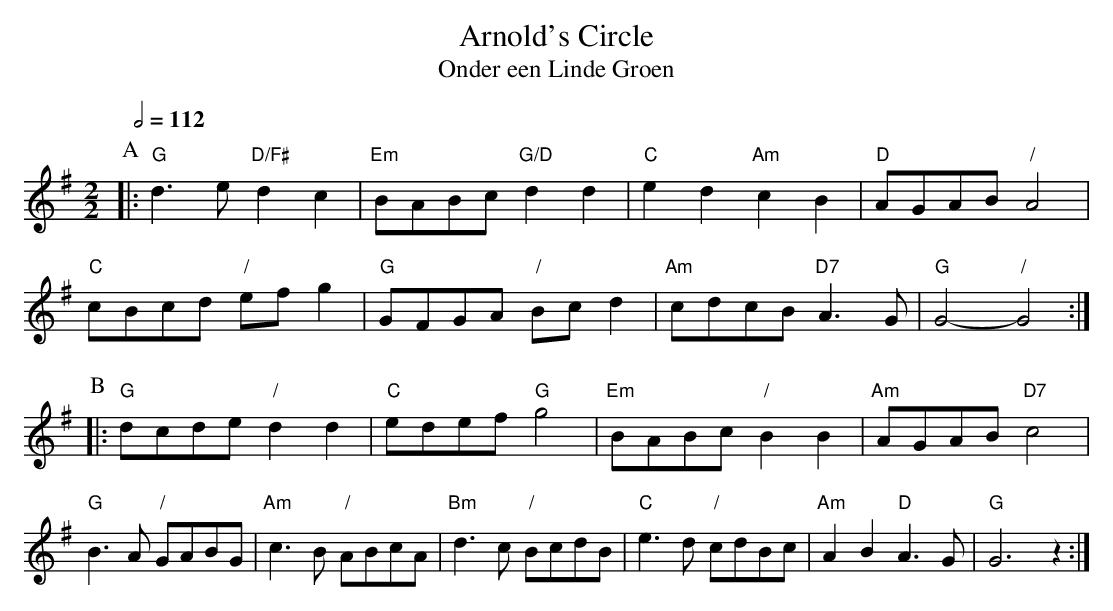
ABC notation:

X:1
T:Arnold's Circle
T:Onder een Linde Groen
Q:1/2=112
M:2/2
L:1/8
K:G
P:A
|: "G"d3e "D/F#"d2c2 | "Em"BABc "G/D"d2d2 | "C"e2d2 "Am"c2B2 | "D"AGAB "/"A4 |
"C"cBcd "/"efg2 | "G"GFGA "/"Bcd2 | "Am"cdcB "D7"A3G | "G"G4- "/"G4 :|
P:B
|: "G"dcde "/"d2d2 | "C"edef "G"g4 | "Em"BABc "/"B2B2 | "Am"AGAB "D7"c4 |
"G"B3A "/"GABG | "Am"c3B "/"ABcA | "Bm"d3c "/"BcdB | "C"e3d "/"cdBc |\
"Am"A2B2 "D"A3G | "G"G6z2 :|
